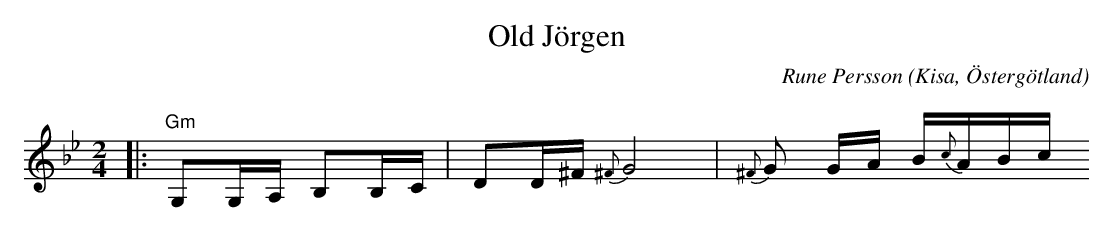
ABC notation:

X:1
T:Old Jörgen
C:Rune Persson
O:Kisa, Östergötland
Q:60
M:2/4
L:1/8
K:Gm
|:"Gm"G,G,/A,/ B,B,/C/|DD/^F/ {^F}G4|{^F}G G/A/ B/{c}A/B/c/
